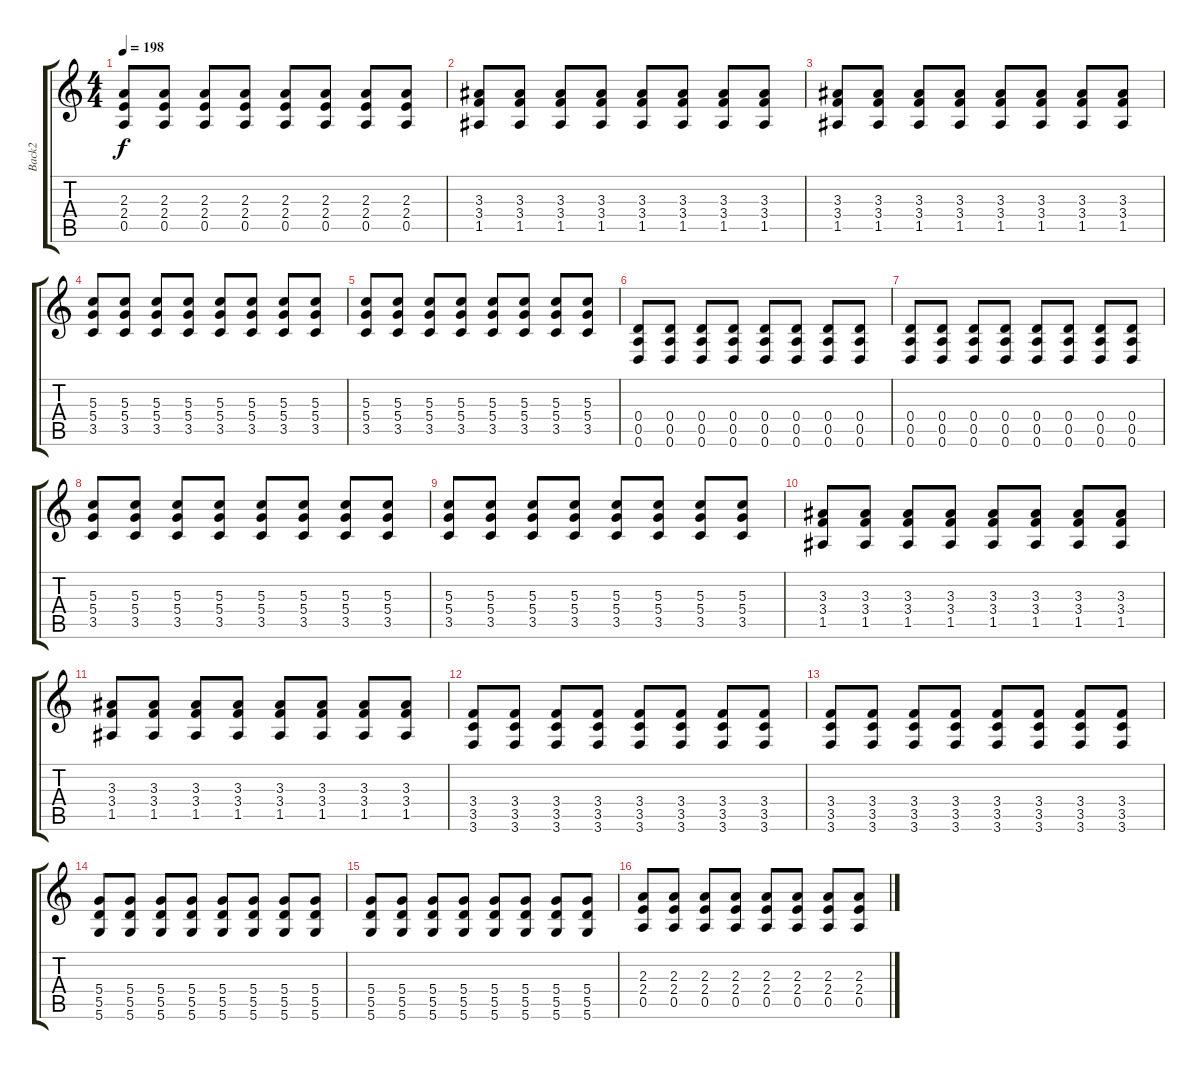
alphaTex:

\track ("Back2" "Back2") {instrument overdrivenguitar}
\staff {score tabs}
\tuning (E4 B3 G3 D3 A2 D2) {hide}
\ts (4 4)
\tempo 198
\clef g2
\ks c
(2.3 2.4 0.5).8{dy f} (2.3 2.4 0.5).8 (2.3 2.4 0.5).8 (2.3 2.4 0.5).8 (2.3 2.4 0.5).8 (2.3 2.4 0.5).8 (2.3 2.4 0.5).8 (2.3 2.4 0.5).8 |
(3.3 3.4 1.5).8 (3.3 3.4 1.5).8 (3.3 3.4 1.5).8 (3.3 3.4 1.5).8 (3.3 3.4 1.5).8 (3.3 3.4 1.5).8 (3.3 3.4 1.5).8 (3.3 3.4 1.5).8 |
(3.3 3.4 1.5).8 (3.3 3.4 1.5).8 (3.3 3.4 1.5).8 (3.3 3.4 1.5).8 (3.3 3.4 1.5).8 (3.3 3.4 1.5).8 (3.3 3.4 1.5).8 (3.3 3.4 1.5).8 |
(5.3 5.4 3.5).8 (5.3 5.4 3.5).8 (5.3 5.4 3.5).8 (5.3 5.4 3.5).8 (5.3 5.4 3.5).8 (5.3 5.4 3.5).8 (5.3 5.4 3.5).8 (5.3 5.4 3.5).8 |
(5.3 5.4 3.5).8 (5.3 5.4 3.5).8 (5.3 5.4 3.5).8 (5.3 5.4 3.5).8 (5.3 5.4 3.5).8 (5.3 5.4 3.5).8 (5.3 5.4 3.5).8 (5.3 5.4 3.5).8 |
(0.4 0.5 0.6).8 (0.4 0.5 0.6).8 (0.4 0.5 0.6).8 (0.4 0.5 0.6).8 (0.4 0.5 0.6).8 (0.4 0.5 0.6).8 (0.4 0.5 0.6).8 (0.4 0.5 0.6).8 |
(0.4 0.5 0.6).8 (0.4 0.5 0.6).8 (0.4 0.5 0.6).8 (0.4 0.5 0.6).8 (0.4 0.5 0.6).8 (0.4 0.5 0.6).8 (0.4 0.5 0.6).8 (0.4 0.5 0.6).8 |
(5.3 5.4 3.5).8 (5.3 5.4 3.5).8 (5.3 5.4 3.5).8 (5.3 5.4 3.5).8 (5.3 5.4 3.5).8 (5.3 5.4 3.5).8 (5.3 5.4 3.5).8 (5.3 5.4 3.5).8 |
(5.3 5.4 3.5).8 (5.3 5.4 3.5).8 (5.3 5.4 3.5).8 (5.3 5.4 3.5).8 (5.3 5.4 3.5).8 (5.3 5.4 3.5).8 (5.3 5.4 3.5).8 (5.3 5.4 3.5).8 |
(3.3 3.4 1.5).8 (3.3 3.4 1.5).8 (3.3 3.4 1.5).8 (3.3 3.4 1.5).8 (3.3 3.4 1.5).8 (3.3 3.4 1.5).8 (3.3 3.4 1.5).8 (3.3 3.4 1.5).8 |
(3.3 3.4 1.5).8 (3.3 3.4 1.5).8 (3.3 3.4 1.5).8 (3.3 3.4 1.5).8 (3.3 3.4 1.5).8 (3.3 3.4 1.5).8 (3.3 3.4 1.5).8 (3.3 3.4 1.5).8 |
(3.4 3.5 3.6).8 (3.4 3.5 3.6).8 (3.4 3.5 3.6).8 (3.4 3.5 3.6).8 (3.4 3.5 3.6).8 (3.4 3.5 3.6).8 (3.4 3.5 3.6).8 (3.4 3.5 3.6).8 |
(3.4 3.5 3.6).8 (3.4 3.5 3.6).8 (3.4 3.5 3.6).8 (3.4 3.5 3.6).8 (3.4 3.5 3.6).8 (3.4 3.5 3.6).8 (3.4 3.5 3.6).8 (3.4 3.5 3.6).8 |
(5.4 5.5 5.6).8 (5.4 5.5 5.6).8 (5.4 5.5 5.6).8 (5.4 5.5 5.6).8 (5.4 5.5 5.6).8 (5.4 5.5 5.6).8 (5.4 5.5 5.6).8 (5.4 5.5 5.6).8 |
(5.4 5.5 5.6).8 (5.4 5.5 5.6).8 (5.4 5.5 5.6).8 (5.4 5.5 5.6).8 (5.4 5.5 5.6).8 (5.4 5.5 5.6).8 (5.4 5.5 5.6).8 (5.4 5.5 5.6).8 |
(2.3 2.4 0.5).8 (2.3 2.4 0.5).8 (2.3 2.4 0.5).8 (2.3 2.4 0.5).8 (2.3 2.4 0.5).8 (2.3 2.4 0.5).8 (2.3 2.4 0.5).8 (2.3 2.4 0.5).8
